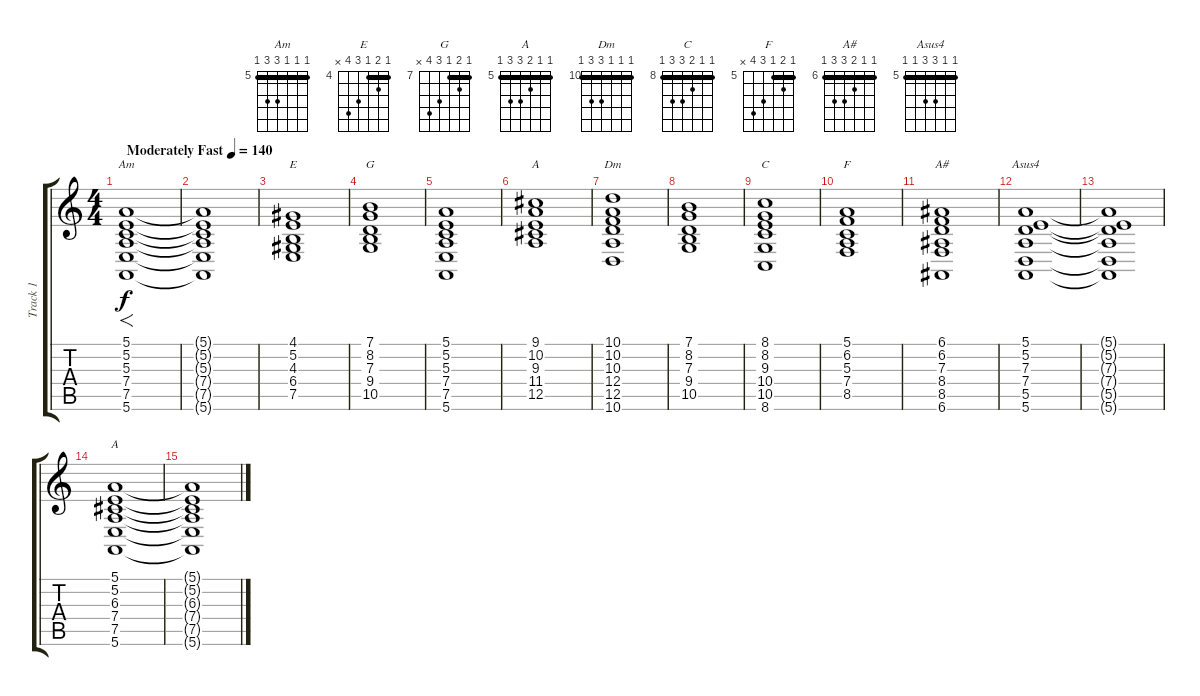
\track ("Track 1" "Track 1") {instrument choiraahs}
\staff {score tabs}
\tuning (E4 B3 G3 D3 A2 E2) {hide}
\chord ("Am" 5 5 5 7 7 5) {firstfret 5 barre 5}
\chord ("E" 4 5 4 6 7 x) {firstfret 4 barre 4}
\chord ("G" 7 8 7 9 10 x) {firstfret 7 barre 7}
\chord ("A" 9 10 9 11 12 x) {firstfret 9 barre 9}
\chord ("Dm" 10 10 10 12 12 10) {firstfret 10 barre 10}
\chord ("C" 8 8 9 10 10 8) {firstfret 8 barre 8}
\chord ("F" 5 6 5 7 8 x) {firstfret 5 barre 5}
\chord ("A#" 6 6 7 8 8 6) {firstfret 6 barre 6}
\chord ("Asus4" 5 5 7 7 5 5) {firstfret 5 barre 5}
\chord ("A" 5 5 6 7 7 5) {firstfret 5 barre 5}
\ts (4 4)
\tempo (140 "Moderately Fast")
\clef g2
\ks c
(5.1 5.2 5.3 7.4 7.5 5.6).1{f ch "Am" dy f instrument choiraahs} |
(5.1{t} 5.2{t} 5.3{t} 7.4{t} 7.5{t} 5.6{t}).1 |
(4.1 5.2 4.3 6.4 7.5).1{ch "E"} |
(7.1 8.2 7.3 9.4 10.5).1{ch "G"} |
(5.1 5.2 5.3 7.4 7.5 5.6).1 |
(9.1 10.2 9.3 11.4 12.5).1{ch "A"} |
(10.1 10.2 10.3 12.4 12.5 10.6).1{ch "Dm"} |
(7.1 8.2 7.3 9.4 10.5).1 |
(8.1 8.2 9.3 10.4 10.5 8.6).1{ch "C"} |
(5.1 6.2 5.3 7.4 8.5).1{ch "F"} |
(6.1 6.2 7.3 8.4 8.5 6.6).1{ch "A#"} |
(5.1 5.2 7.3 7.4 5.5 5.6).1{ch "Asus4"} |
(5.1{t} 5.2{t} 7.3{t} 7.4{t} 5.5{t} 5.6{t}).1 |
(5.1 5.2 6.3 7.4 7.5 5.6).1{ch "A"} |
(5.1{t} 5.2{t} 6.3{t} 7.4{t} 7.5{t} 5.6{t}).1
